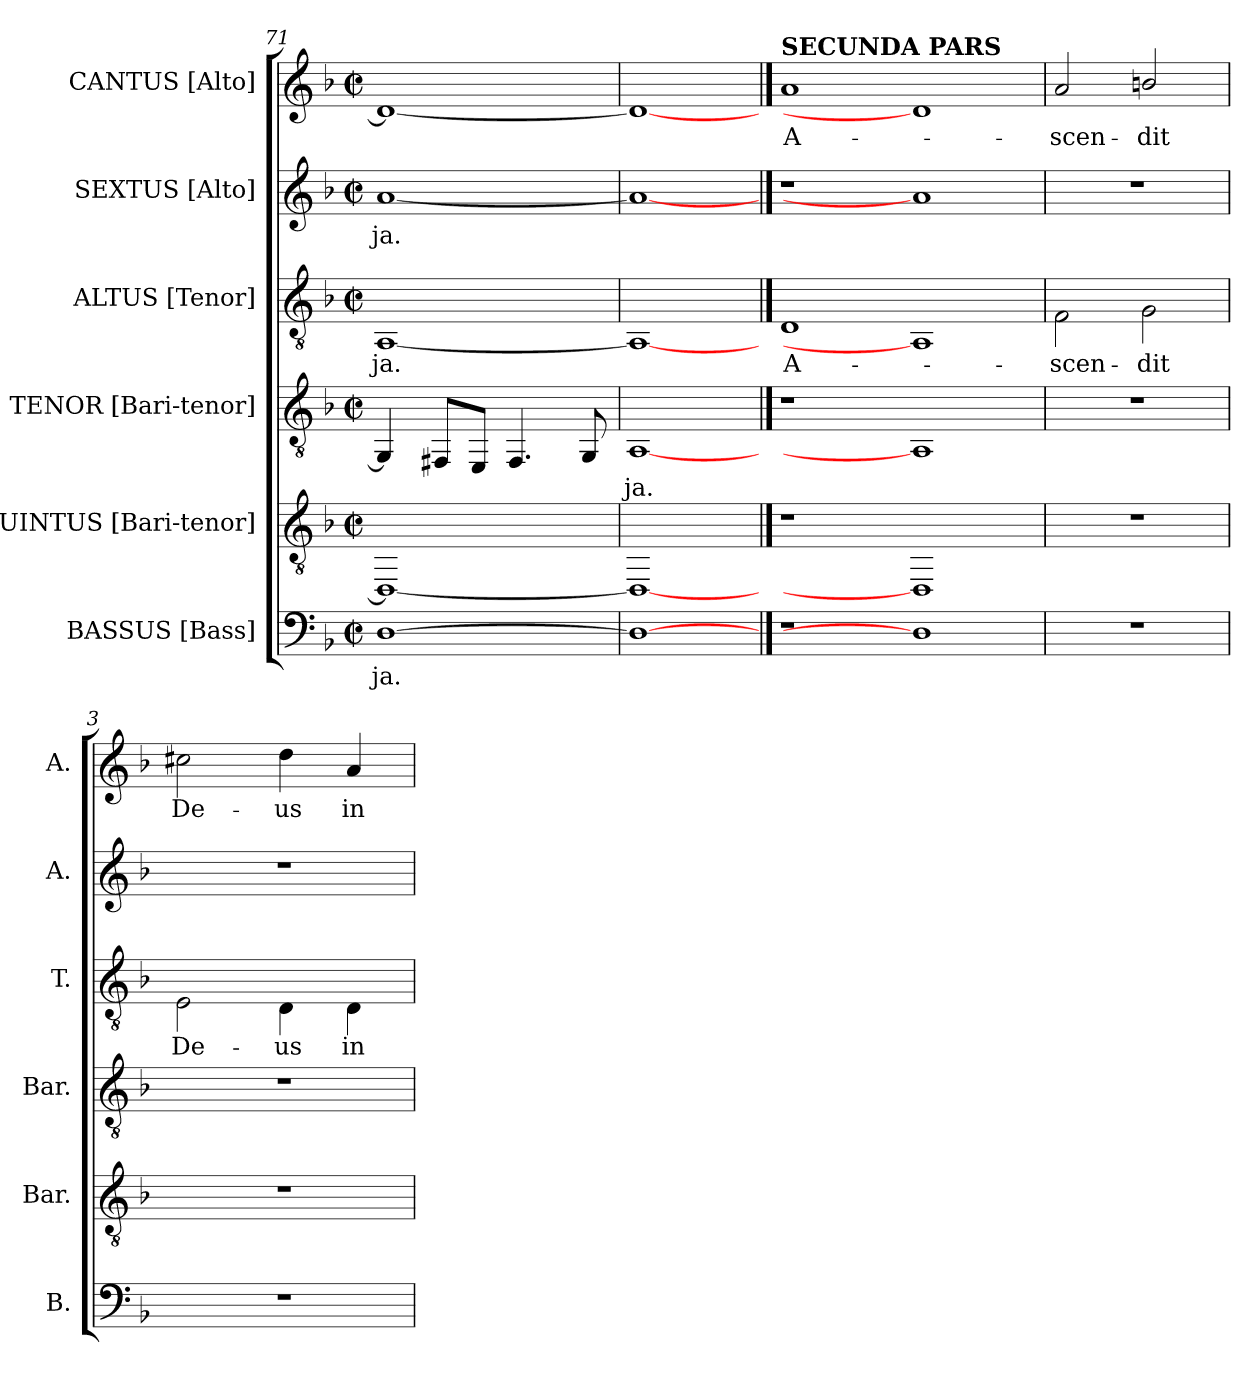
**kern	**text	**kern	**kern	**text	**kern	**text	**kern	**text	**kern	**text
*part6	*part6	*part5	*part4	*part4	*part3	*part3	*part2	*part2	*part1	*part1
*staff6	*staff6	*staff5	*staff4	*staff4	*staff3	*staff3	*staff2	*staff2	*staff1	*staff1
*I"BASSUS [Bass]	*	*I"QUINTUS [Bari-tenor]	*I"TENOR [Bari-tenor]	*	*I"ALTUS [Tenor]	*	*I"SEXTUS [Alto]	*	*I"CANTUS [Alto]	*
*I'B.	*	*I'Bar.	*I'Bar.	*	*I'T.	*	*I'A.	*	*I'A.	*
*clefF4	*	*clefGv2	*clefGv2	*	*clefGv2	*	*clefG2	*	*clefG2	*
*k[b-]	*	*k[b-]	*k[b-]	*	*k[b-]	*	*k[b-]	*	*k[b-]	*
*d:	*	*d:	*d:	*	*d:	*	*d:	*	*d:	*
*M2/2	*	*M2/2	*M2/2	*	*M2/2	*	*M2/2	*	*M2/2	*
*met(c|)	*	*met(c|)	*met(c|)	*	*met(c|)	*	*met(c|)	*	*met(c|)	*
=71	=71	=71	=71	=71	=71	=71	=71	=71	=71	=71
!	!LO:LY:b:color=#000000	!	!	!	!	!	!	!	!	!
!	!	!	!	!	!	!LO:LY:b:color=#000000	!	!	!	!
!	!	!	!	!	!	!	!	!LO:LY:b:color=#000000	!	!
[1Di	-ja.	1DDi_	4GGi/]	.	[1AAi	-ja.	[1ai	-ja.	1di_	.
.	.	.	8FF#Xi/L	.	.	.	.	.	.	.
.	.	.	8EEi/J	.	.	.	.	.	.	.
.	.	.	4.FF#i/	.	.	.	.	.	.	.
.	.	.	8GGi/	.	.	.	.	.	.	.
=72	=72	=72	=72	=72	=72	=72	=72	=72	=72	=72
!	!	!	!	!LO:LY:b:color=#000000	!	!	!	!	!	!
1Di_	.	1DDi_	[1AAi	-ja.	1AAi_	.	1ai_	.	1di_	.
!!LO:PB:g=z
==1	==1	==1	==1	==1	==1	==1	==1	==1	==1	==1
!	!	!	!	!	!	!LO:LY:b:color=#000000	!	!	!	!
!	!	!	!	!	!	!	!	!	!LO:TX:a:B:t=SECUNDA PARS	!
!	!	!	!	!	!	!	!	!	!	!LO:LY:b:color=#000000
1r	.	1r	1r	.	1Di	A-	1r	.	1ai	A-
1Di]	.	1DDi]	1AAi]	.	1AAi]	.	1ai]	.	1di]	.
=2	=2	=2	=2	=2	=2	=2	=2	=2	=2	=2
!	!	!	!	!	!	!LO:LY:b:color=#000000	!	!	!	!
!	!	!	!	!	!	!	!	!	!	!LO:LY:b:color=#000000
1r	.	1r	1r	.	2Fi\	-scen-	1r	.	2ai/	-scen-
!	!	!	!	!	!	!LO:LY:b:color=#000000	!	!	!	!
!	!	!	!	!	!	!	!	!	!	!LO:LY:b:color=#000000
.	.	.	.	.	2Gi\	-dit	.	.	2bni/	-dit
=3	=3	=3	=3	=3	=3	=3	=3	=3	=3	=3
!	!	!	!	!	!	!LO:LY:b:color=#000000	!	!	!	!
!	!	!	!	!	!	!	!	!	!	!LO:LY:b:color=#000000
1r	.	1r	1r	.	2Ei\	De-	1r	.	2cc#Xi\	De-
!	!	!	!	!	!	!LO:LY:b:color=#000000	!	!	!	!
!	!	!	!	!	!	!	!	!	!	!LO:LY:b:color=#000000
.	.	.	.	.	4Di\	-us	.	.	4ddi\	-us
!	!	!	!	!	!	!LO:LY:b:color=#000000	!	!	!	!
!	!	!	!	!	!	!	!	!	!	!LO:LY:b:color=#000000
.	.	.	.	.	4Di\	in	.	.	4ai/	in
=	=	=	=	=	=	=	=	=	=	=
*-	*-	*-	*-	*-	*-	*-	*-	*-	*-	*-
